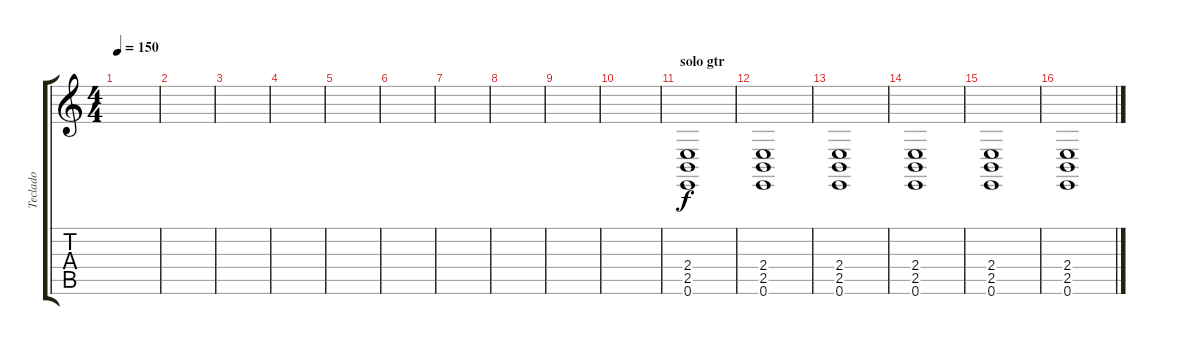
\track ("Teclado" "Teclado") {instrument drawbarorgan}
\staff {score tabs}
\tuning (E4 B3 G3 D3 A2 E2) {hide}
\ts (4 4)
\tempo 150
\clef g2
\ks c
|
|
|
|
|
|
|
|
|
|
\section ("" "solo gtr")
(2.4 2.5 0.6).1 |
(2.4 2.5 0.6).1 |
(2.4 2.5 0.6).1 |
(2.4 2.5 0.6).1 |
(2.4 2.5 0.6).1 |
(2.4 2.5 0.6).1
